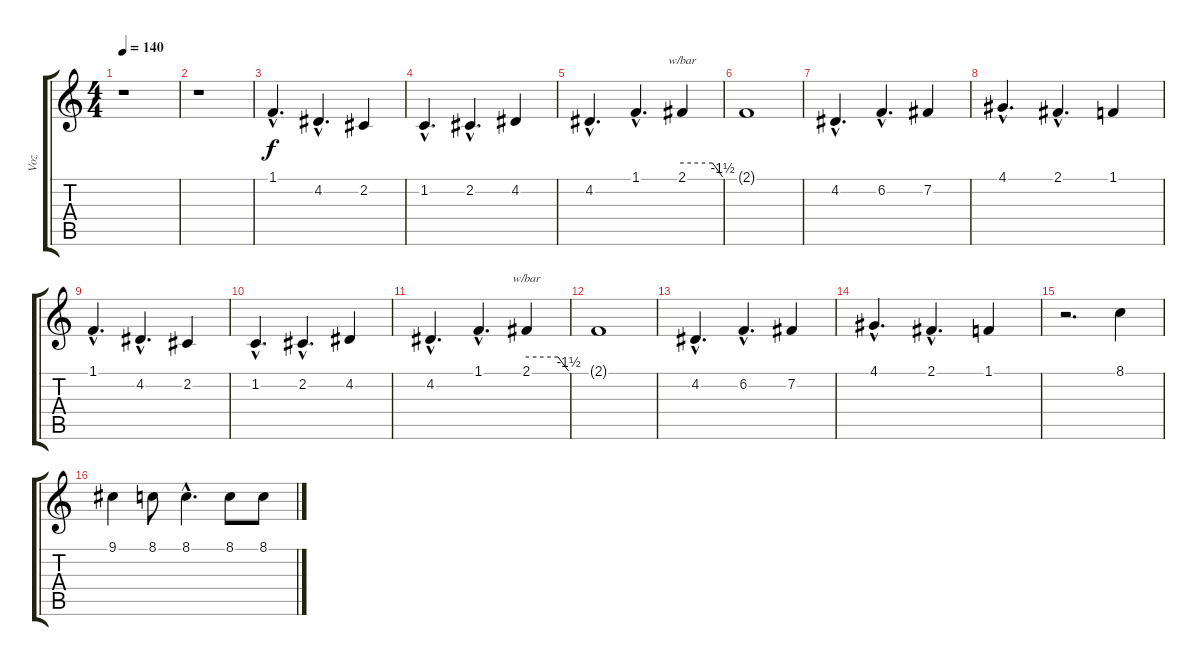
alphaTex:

\track ("Voz" "Voz") {instrument tuba}
\staff {score tabs}
\tuning (E4 B3 G3 D3 A2 E2) {hide}
\ts (4 4)
\tempo 140
\clef g2
\ks c
r.1{dy f} |
r.1 |
1.1{hac}.4{d} 4.2{hac}.4{d} 2.2.4 |
1.2{hac}.4{d} 2.2{hac}.4{d} 4.2.4 |
4.2{hac}.4{d} 1.1{hac}.4{d} 2.1.4{tbe (custom default 0 0 45 0 60 -6)} |
2.1{t}.1 |
4.2{hac}.4{d} 6.2{hac}.4{d} 7.2.4 |
4.1{hac}.4{d} 2.1{hac}.4{d} 1.1.4 |
1.1{hac}.4{d} 4.2{hac}.4{d} 2.2.4 |
1.2{hac}.4{d} 2.2{hac}.4{d} 4.2.4 |
4.2{hac}.4{d} 1.1{hac}.4{d} 2.1.4{tbe (custom default 0 0 45 0 60 -6)} |
2.1{t}.1 |
4.2{hac}.4{d} 6.2{hac}.4{d} 7.2.4 |
4.1{hac}.4{d} 2.1{hac}.4{d} 1.1.4 |
r.2{d} 8.1.4 |
9.1.4 8.1.8 8.1{hac}.4{d} 8.1.8 8.1.8
